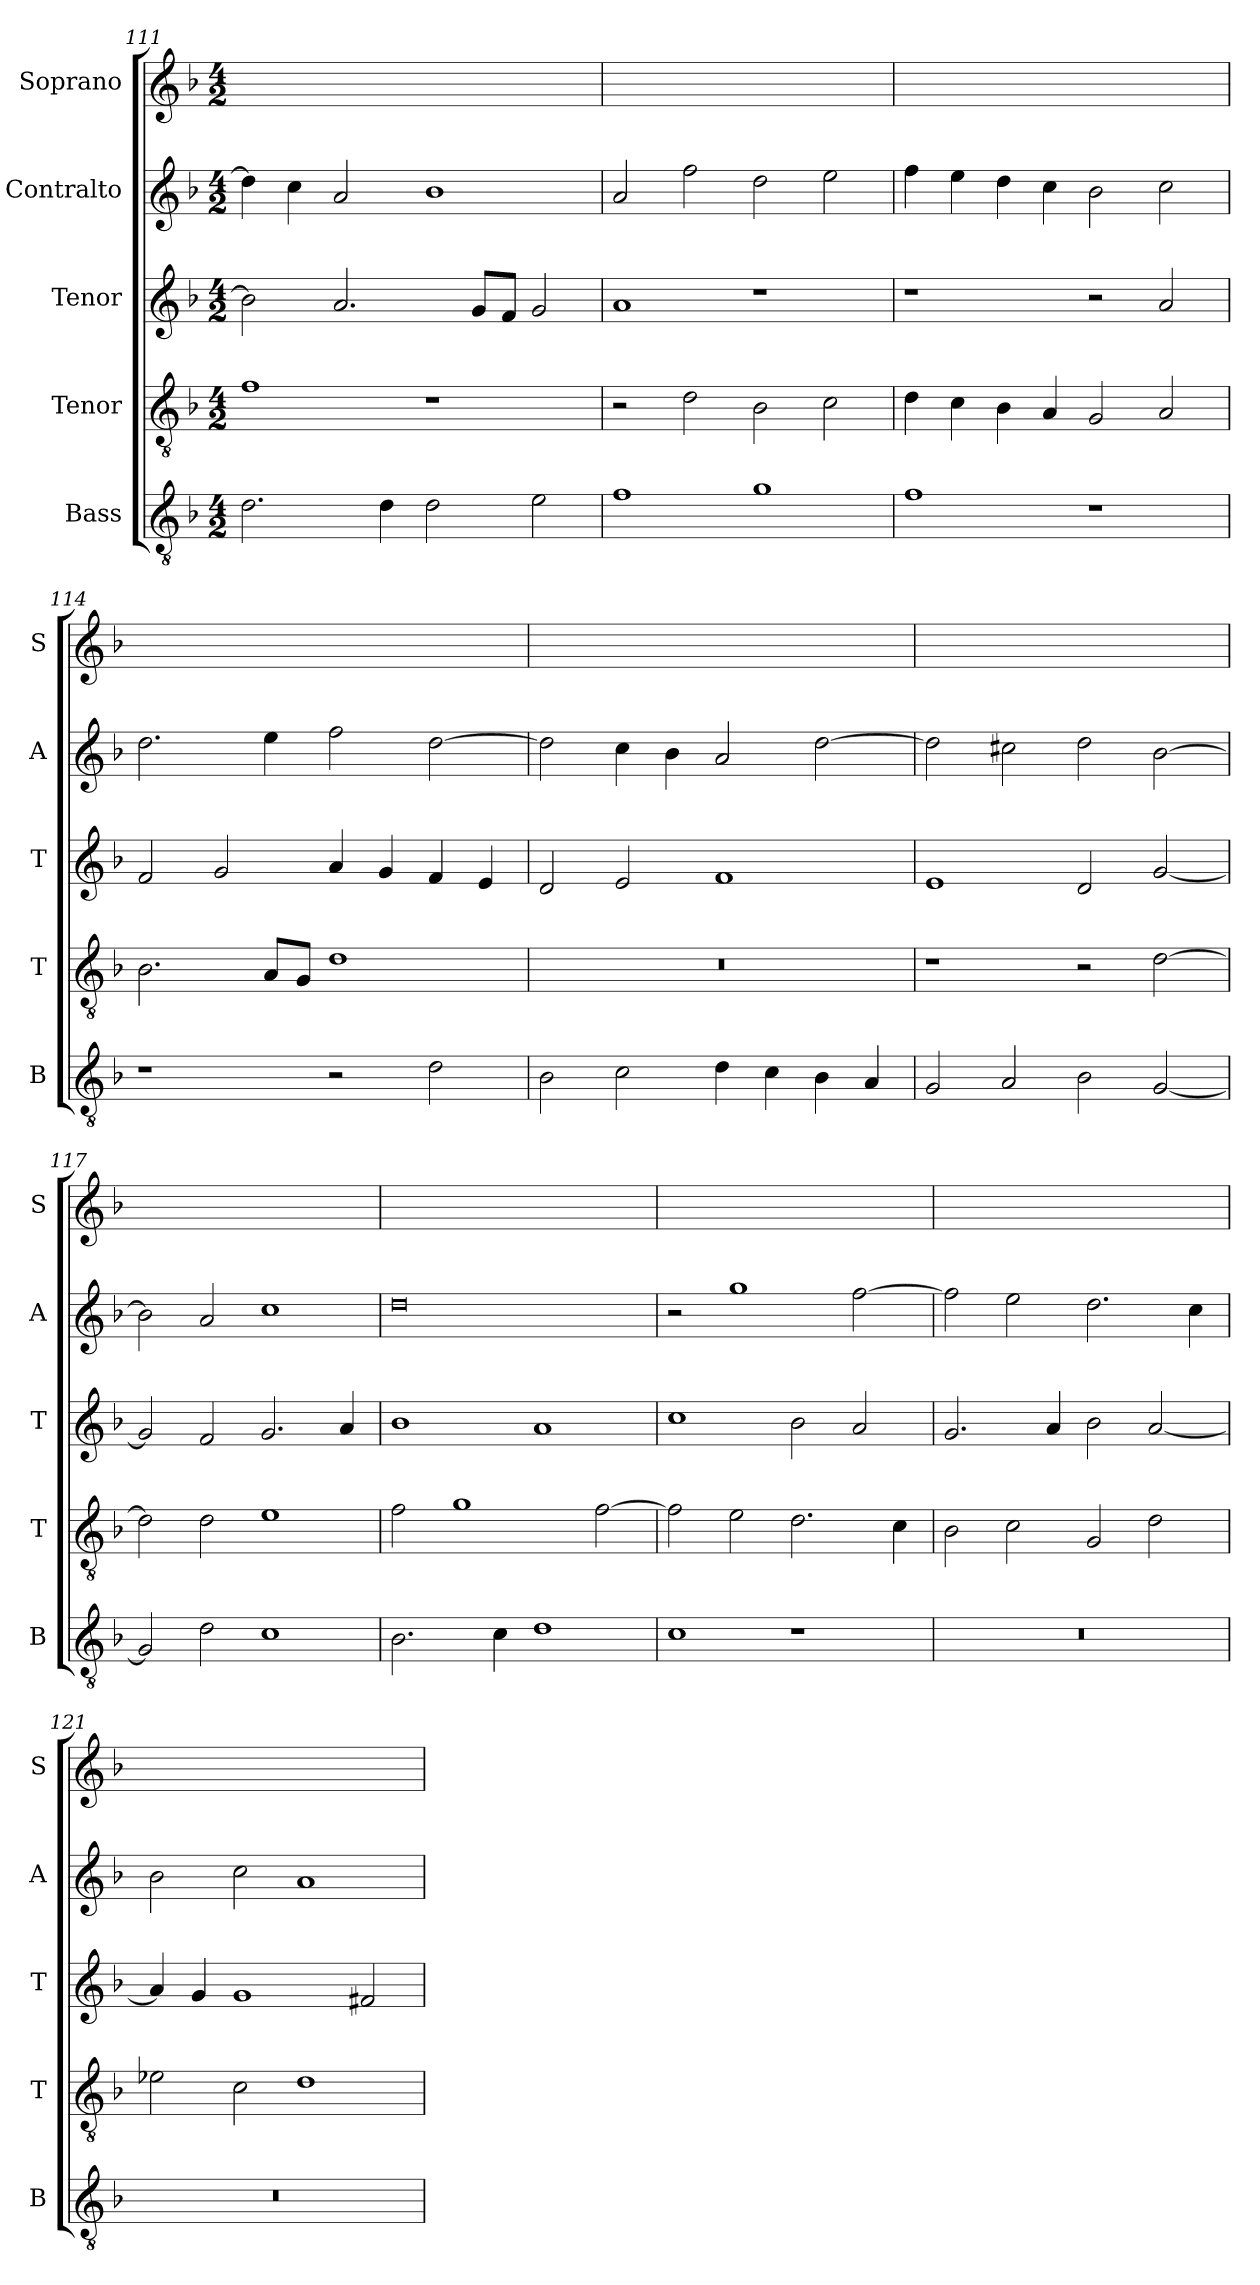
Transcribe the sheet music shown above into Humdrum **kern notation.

**kern	**kern	**kern	**kern	**kern
*part5	*part4	*part3	*part2	*part1
*staff5	*staff4	*staff3	*staff2	*staff1
*I"Bass	*I"Tenor	*I"Tenor	*I"Contralto	*I"Soprano
*I'B	*I'T	*I'T	*I'A	*I'S
*clefGv2	*clefGv2	*clefG2	*clefG2	*clefG2
*k[b-]	*k[b-]	*k[b-]	*k[b-]	*k[b-]
*G:dor	*G:dor	*G:dor	*G:dor	*G:dor
*M4/2	*M4/2	*M4/2	*M4/2	*M4/2
=111	=111	=111	=111	=111
2.d	1f	2b-]	4dd]	0ryy
.	.	.	4cc	.
.	.	2.a	2a	.
4d	.	.	.	.
2d	1r	.	1b-	.
.	.	8g/L	.	.
.	.	8f/J	.	.
2e	.	2g	.	.
=112	=112	=112	=112	=112
1f	2r	1a	2a	0ryy
.	2d	.	2ff	.
1g	2B-	1r	2dd	.
.	2c	.	2ee	.
=113	=113	=113	=113	=113
1f	4d	1r	4ff	0ryy
.	4c	.	4ee	.
.	4B-	.	4dd	.
.	4A	.	4cc	.
1r	2G	2r	2b-	.
.	2A	2a	2cc	.
=114	=114	=114	=114	=114
1r	2.B-	2f	2.dd	0ryy
.	.	2g	.	.
.	8A/L	.	4ee	.
.	8G/J	.	.	.
2r	1d	4a	2ff	.
.	.	4g	.	.
2d	.	4f	[2dd	.
.	.	4e	.	.
=115	=115	=115	=115	=115
2B-	0r	2d	2dd]	0ryy
2c	.	2e	4cc	.
.	.	.	4b-	.
4d	.	1f	2a	.
4c	.	.	.	.
4B-	.	.	[2dd	.
4A	.	.	.	.
=116	=116	=116	=116	=116
2G	1r	1e	2dd]	0ryy
2A	.	.	2cc#X	.
2B-	2r	2d	2dd	.
[2G	[2d	[2g	[2b-	.
=117	=117	=117	=117	=117
2G]	2d]	2g]	2b-]	0ryy
2d	2d	2f	2a	.
1c	1e	2.g	1cc	.
.	.	4a	.	.
=118	=118	=118	=118	=118
2.B-	2f	1b-	0dd	0ryy
.	1g	.	.	.
4c	.	.	.	.
1d	.	1a	.	.
.	[2f	.	.	.
=119	=119	=119	=119	=119
1c	2f]	1cc	2r	0ryy
.	2e	.	1gg	.
1r	2.d	2b-	.	.
.	.	2a	[2ff	.
.	4c	.	.	.
=120	=120	=120	=120	=120
0r	2B-	2.g	2ff]	0ryy
.	2c	.	2ee	.
.	.	4a	.	.
.	2G	2b-	2.dd	.
.	2d	[2a	.	.
.	.	.	4cc	.
=121	=121	=121	=121	=121
0r	2e-X	4a]	2b-	0ryy
.	.	4g	.	.
.	2c	1g	2cc	.
.	1d	.	1a	.
.	.	2f#X	.	.
=	=	=	=	=
*-	*-	*-	*-	*-
